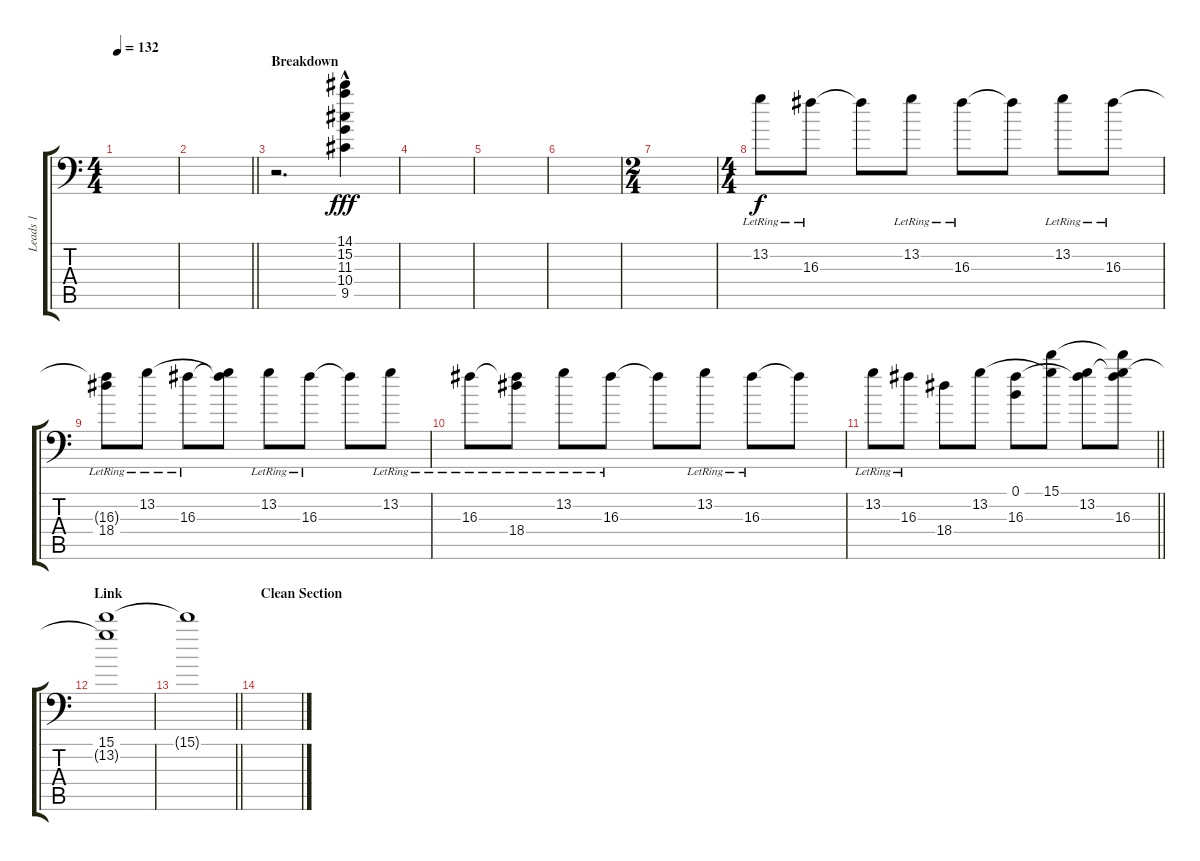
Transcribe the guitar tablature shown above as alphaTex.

\track ("Leads 1" "Leads 1") {instrument overdrivenguitar}
\staff {score tabs}
\tuning (B3 Gb3 D3 A2 E2 A1) {hide}
\ts (4 4)
\tempo 132
\clef f4
\ks c
|
\barLineRight lightlight
|
\section ("" "Breakdown")
r.2{d} (14.1{hac} 15.2{hac} 11.3 10.4{hac} 9.5{hac}).4{dy fff volume 12 instrument reversecymbal} |
|
|
|
\ts (2 4)
|
\ts (4 4)
13.2{lr}.8{dy f volume 12 instrument overdrivenguitar} 16.3{lr}.8 16.3{t}.8 13.2{lr}.8 16.3{lr}.8 16.3{t}.8 13.2{lr}.8 16.3{lr}.8 |
(16.3{t} 18.4{lr}).8 13.2{lr}.8 16.3{lr}.8 (13.2{t} 16.3{t}).8 13.2{lr}.8 16.3{lr}.8 16.3{t}.8 13.2{lr}.8 |
16.3{lr}.8 (16.3{t} 18.4{lr}).8 13.2{lr}.8 16.3{lr}.8 16.3{t}.8 13.2{lr}.8 16.3{lr}.8 16.3{t}.8 |
\barLineRight lightlight
13.2{lr}.8 16.3{lr}.8 18.4.8 13.2.8 (0.1 16.3).8 (15.1 13.2{t}).8 (13.2 16.3{t}).8 (15.1{t} 13.2{t} 16.3).8 |
\section ("" "Link")
(15.1 13.2{t}).1 |
\barLineRight lightlight
15.1{t}.1 |
\section ("" "Clean Section")
